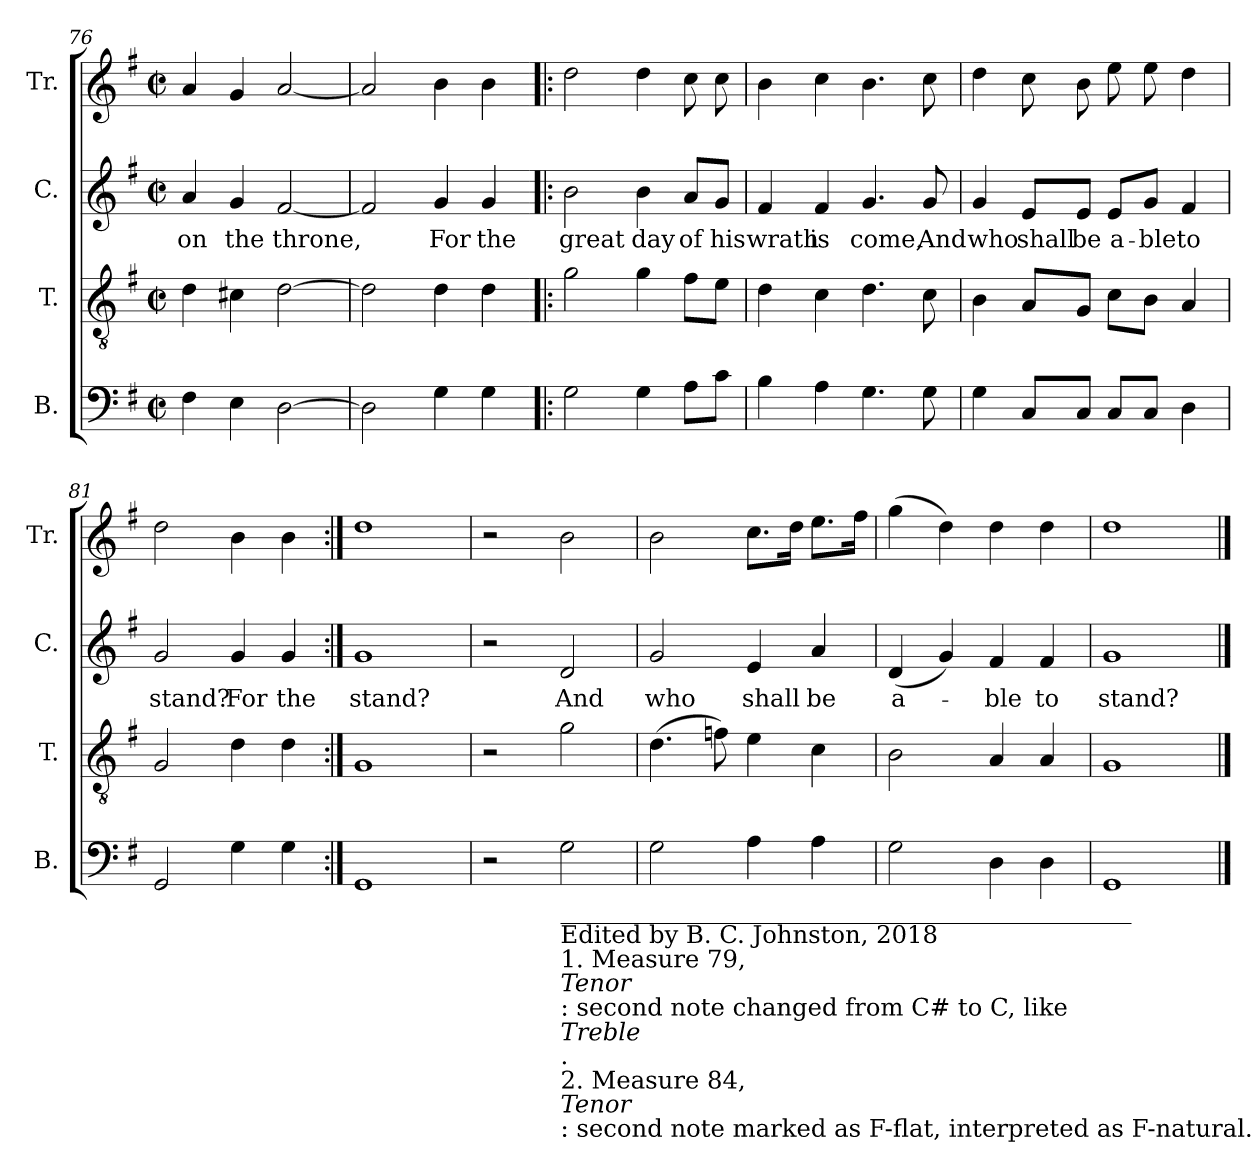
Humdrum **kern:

**kern	**kern	**kern	**text	**kern
*part4	*part3	*part2	*part2	*part1
*staff4	*staff3	*staff2	*staff2	*staff1
*I"B.	*I"T.	*I"C.	*	*I"Tr.
*I'B.	*I'T.	*I'C.	*	*I'Tr.
*clefF4	*clefGv2	*clefG2	*	*clefG2
*k[f#]	*k[f#]	*k[f#]	*	*k[f#]
*M2/2	*M2/2	*M2/2	*	*M2/2
*met(c|)	*met(c|)	*met(c|)	*	*met(c|)
=76	=76	=76	=76	=76
4F#\	4d\	4a/	on	4a/
4E\	4c#X\	4g/	the	4g/
[2D\	[2d\	[2f#/	throne,	[2a/
=77	=77	=77	=77	=77
2D\]	2d\]	2f#/]	.	2a/]
4G\	4d\	4g/	For	4b\
4G\	4d\	4g/	the	4b\
=78!|:	=78!|:	=78!|:	=78!|:	=78!|:
2G\	2g\	2b\	great	2dd\
4G\	4g\	4b\	day	4dd\
8A\L	8f#\L	8a/L	of	8cc\
8c\J	8e\J	8g/J	his	8cc\
!!LO:LB:g=z
=79	=79	=79	=79	=79
4B\	4d\	4f#/	wrath	4b\
4A\	4c\	4f#/	is	4cc\
4.G\	4.d\	4.g/	come,	4.b\
8G\	8c\	8g/	And	8cc\
=80	=80	=80	=80	=80
4G\	4B\	4g/	who	4dd\
8C/L	8A/L	8e/L	shall	8cc\
8C/J	8G/J	8e/J	be	8b\
8C/L	8c\L	8e/L	a-	8ee\
8C/J	8B\J	8g/J	-ble	8ee\
4D\	4A/	4f#/	to	4dd\
=81	=81	=81	=81	=81
2GG/	2G/	2g/	stand?	2dd\
4G\	4d\	4g/	For	4b\
4G\	4d\	4g/	the	4b\
=82:|!	=82:|!	=82:|!	=82:|!	=82:|!
1GG	1G	1g	stand?	1dd
=83	=83	=83	=83	=83
2r	2r	2r	.	2r
!LO:TX:b:t=_______________________________________________	!	!	!	!
!LO:TX:b:t=Edited by B. C. Johnston, 2018	!	!	!	!
!LO:TX:b:t=1. Measure 79,	!	!	!	!
!LO:TX:b:i:t=Tenor	!	!	!	!
!LO:TX:b:t=&colon; second note changed from C# to C, like	!	!	!	!
!LO:TX:b:i:t=Treble	!	!	!	!
!LO:TX:b:t=.	!	!	!	!
!LO:TX:b:t=2. Measure 84,	!	!	!	!
!LO:TX:b:i:t=Tenor	!	!	!	!
!LO:TX:b:t=&colon; second note marked as F-flat, interpreted as F-natural.	!	!	!	!
2G\	2g\	2d/	And	2b\
=84	=84	=84	=84	=84
2G\	(4.d\	2g/	who	2b\
.	8fn\)	.	.	.
4A\	4e\	4e/	shall	8.cc\L
.	.	.	.	16dd\Jk
4A\	4c\	4a/	be	8.ee\L
.	.	.	.	16ff#\Jk
=85	=85	=85	=85	=85
2G\	2B\	(4d/	a-	(4gg\
.	.	4g/)	.	4dd\)
4D\	4A/	4f#/	-ble	4dd\
4D\	4A/	4f#/	to	4dd\
=86	=86	=86	=86	=86
1GG	1G	1g	stand?	1dd
==	==	==	==	==
*-	*-	*-	*-	*-
